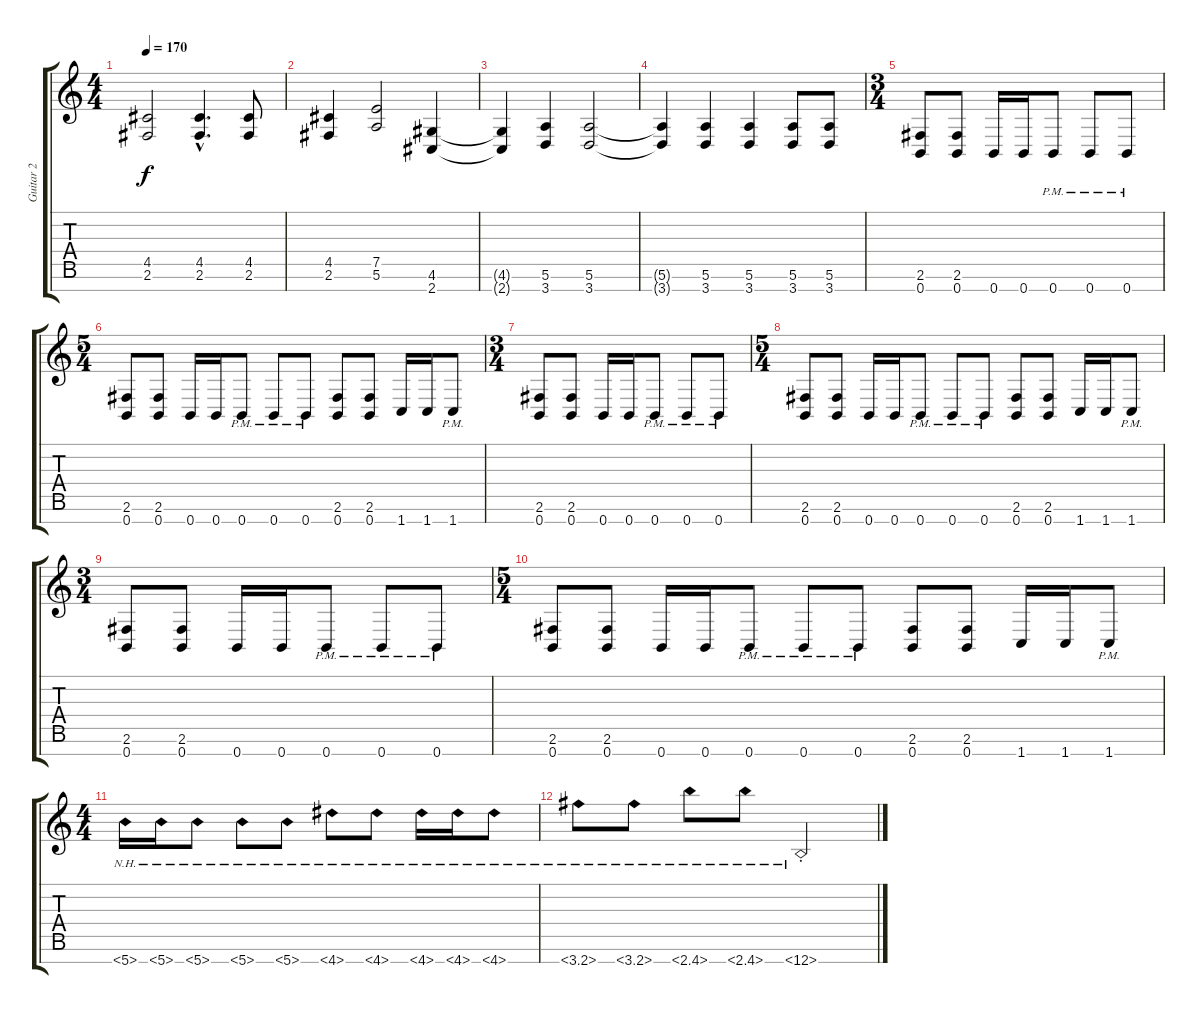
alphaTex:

\track ("Guitar 2" "Guitar 2") {instrument distortionguitar}
\staff {score tabs}
\tuning (E4 B3 G3 D3 A2 E2 B1) {hide}
\ts (4 4)
\tempo 170
\clef g2
\ks c
(4.5 2.6).2{dy f} (4.5{hac} 2.6{hac}).4{d} (4.5 2.6).8 |
(4.5 2.6).4 (7.5 5.6).2 (4.6 2.7).4 |
(4.6{t} 2.7{t}).4 (5.6 3.7).4 (5.6 3.7).2 |
(5.6{t} 3.7{t}).4 (5.6 3.7).4 (5.6 3.7).4 (5.6 3.7).8 (5.6 3.7).8 |
\ts (3 4)
\section ("" "")
(2.6 0.7).8 (2.6 0.7).8 0.7.16 0.7.16 0.7{pm}.8 0.7{pm}.8 0.7{pm}.8 |
\ts (5 4)
(2.6 0.7).8 (2.6 0.7).8 0.7.16 0.7.16 0.7{pm}.8 0.7{pm}.8 0.7{pm}.8 (2.6 0.7).8 (2.6 0.7).8 1.7.16 1.7.16 1.7{pm}.8 |
\ts (3 4)
(2.6 0.7).8 (2.6 0.7).8 0.7.16 0.7.16 0.7{pm}.8 0.7{pm}.8 0.7{pm}.8 |
\ts (5 4)
(2.6 0.7).8 (2.6 0.7).8 0.7.16 0.7.16 0.7{pm}.8 0.7{pm}.8 0.7{pm}.8 (2.6 0.7).8 (2.6 0.7).8 1.7.16 1.7.16 1.7{pm}.8 |
\ts (3 4)
(2.6 0.7).8 (2.6 0.7).8 0.7.16 0.7.16 0.7{pm}.8 0.7{pm}.8 0.7{pm}.8 |
\ts (5 4)
(2.6 0.7).8 (2.6 0.7).8 0.7.16 0.7.16 0.7{pm}.8 0.7{pm}.8 0.7{pm}.8 (2.6 0.7).8 (2.6 0.7).8 1.7.16 1.7.16 1.7{pm}.8 |
\ts (4 4)
5.7{nh}.16 5.7{nh}.16 5.7{nh}.8 5.7{nh}.8 5.7{nh}.8 4.7{nh}.8 4.7{nh}.8 4.7{nh}.16 4.7{nh}.16 4.7{nh}.8 |
3.7{nh}.8 3.7{nh}.8 2.7{nh}.8 2.7{nh}.8 1.7{nh st}.2
